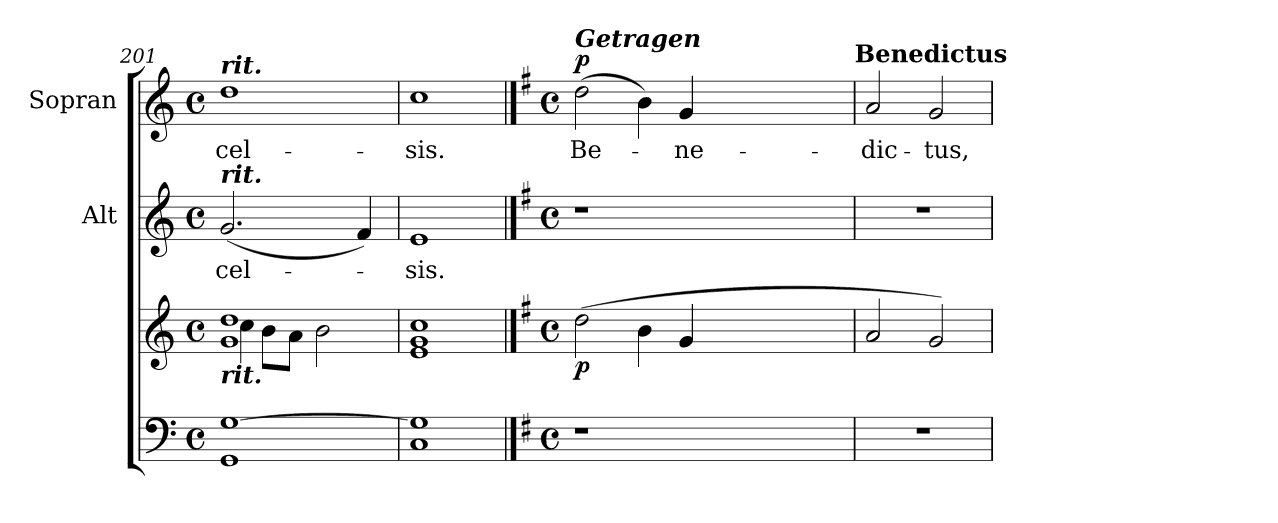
**kern	**kern	**dynam	**kern	**text	**kern	**text	**dynam
*part3	*part3	*part3	*part2	*part2	*part1	*part1	*part1
*staff4	*staff3	*staff3/4	*staff2	*staff2	*staff1	*staff1	*staff1
*	*	*	*I"Alt	*	*I"Sopran	*	*
*clefF4	*clefG2	*	*clefG2	*	*clefG2	*	*
*k[]	*k[]	*	*k[]	*	*k[]	*	*
*C:	*C:	*	*C:	*	*C:	*	*
*M4/4	*M4/4	*	*M4/4	*	*M4/4	*	*
*met(c)	*met(c)	*	*met(c)	*	*met(c)	*	*
=201	=201	=201	=201	=201	=201	=201	=201
*	*^	*	*	*	*	*	*
!	!	!	!	!	!	!LO:TX:a:Bi:t=rit.	!	!
!	!	!	!	!LO:TX:a:Bi:t=rit.	!	!	!	!
!	!LO:TX:b:Bi:t=rit.	!	!	!	!	!	!	!
!	!	!	!	!	!LO:LY:b	!	!LO:LY:b	!
1GG [>1G	1g 1dd	4cc\	.	(<2.g/	-cel-	1dd	-cel-	.
.	.	8b\L	.	.	.	.	.	.
.	.	8a\J	.	.	.	.	.	.
.	.	2b\	.	.	.	.	.	.
.	.	.	.	4f/)	.	.	.	.
*	*v	*v	*	*	*	*	*	*
=202	=202	=202	=202	=202	=202	=202	=202
!	!	!	!	!LO:LY:b	!	!LO:LY:b	!
1C 1G]	1e 1g 1cc	.	1e	-sis.	1cc	-sis.	.
!!LO:PB:g=z
==203	==203	==203	==203	==203	==203	==203	==203
*k[f#]	*k[f#]	*	*k[f#]	*	*k[f#]	*	*
*G:	*G:	*	*G:	*	*G:	*	*
*M4/4	*M4/4	*	*M4/4	*	*M4/4	*	*
*met(c)	*met(c)	*	*met(c)	*	*met(c)	*	*
!	!	!	!	!	!LO:TX:a:Bi:t=Getragen	!	!
!	!	!LO:DY:b	!	!	!	!LO:LY:b	!LO:DY:a
1r	(>2dd\	p	1r	.	(>2dd\	Be-	p
.	4b\	.	.	.	4b\)	.	.
!	!	!	!	!	!	!LO:LY:b	!
.	4g/	.	.	.	4g/	-ne-	.
1..ryy	1..ryy	.	1..ryy	.	1..ryy	.	.
!	!	!	!	!	!LO:TX:a:B:t=Benedictus	!	!
=204	=204	=204	=204	=204	=204	=204	=204
!	!	!	!	!	!	!LO:LY:b	!
1r	2a/	.	1r	.	2a/	-dic-	.
!	!	!	!	!	!	!LO:LY:b	!
.	2g/)	.	.	.	2g/	-tus,	.
=	=	=	=	=	=	=	=
*-	*-	*-	*-	*-	*-	*-	*-
